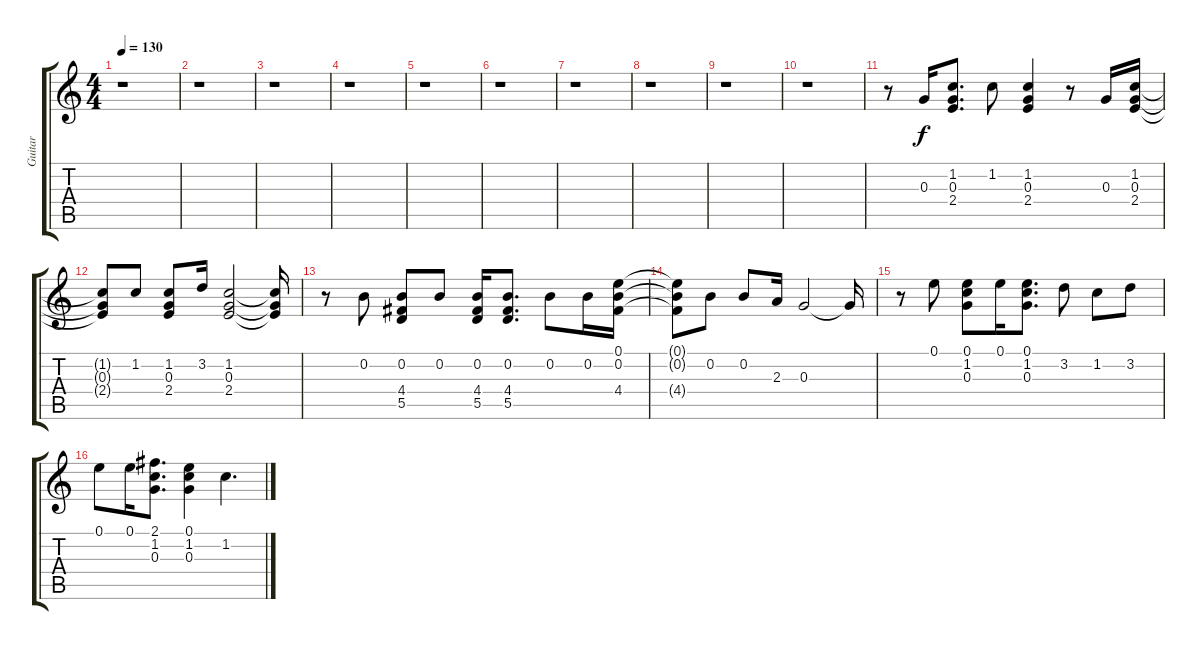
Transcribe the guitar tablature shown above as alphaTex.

\track ("Guitar" "Guitar") {instrument distortionguitar}
\staff {score tabs}
\tuning (E4 B3 G3 D3 A2 E2) {hide}
\ts (4 4)
\tempo 130
\clef g2
\ks c
r.1{dy f} |
r.1 |
r.1 |
r.1 |
r.1 |
r.1 |
r.1 |
r.1 |
r.1 |
r.1 |
r.8 0.3.16 (1.2 0.3 2.4).8{d} 1.2.8 (1.2 0.3 2.4).4 r.8 0.3.16 (1.2 0.3 2.4).16 |
(1.2{t} 0.3{t} 2.4{t}).8 1.2.8 (1.2 0.3 2.4).8 3.2.16 (1.2 0.3 2.4).2 (1.2{t} 0.3{t} 2.4{t}).16 |
r.8 0.2.8 (0.2 4.4 5.5).8 0.2.8 (0.2 4.4 5.5).16 (0.2 4.4 5.5).8{d} 0.2.8 0.2.16 (0.1 0.2 4.4).16 |
(0.1{t} 0.2{t} 4.4{t}).8 0.2.8 0.2.8 2.3.16 0.3.2 0.3{t}.16 |
r.8 0.1.8 (0.1 1.2 0.3).8 0.1.16 (0.1 1.2 0.3).8{d} 3.2.8 1.2.8 3.2.8 |
0.1.8 0.1.16 (2.1 1.2 0.3).8{d} (0.1 1.2 0.3).4 1.2.4{d}
